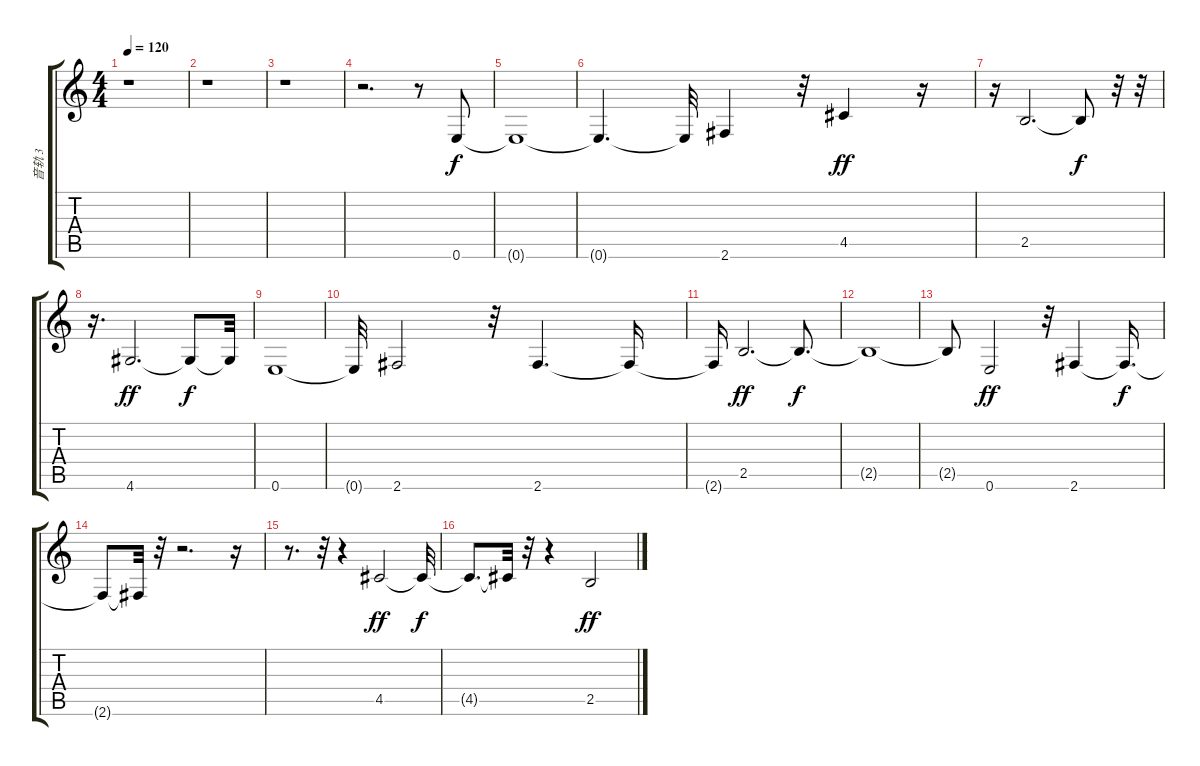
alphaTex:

\track ("音轨 3" "音轨 3") {instrument synthbass2}
\staff {score tabs}
\tuning (E4 B3 G3 D3 A2 E2) {hide}
\ts (4 4)
\tempo 120
\clef g2
\ks c
r.1{dy f instrument synthbass2} |
r.1 |
r.1 |
r.2{d} r.8 0.6.8{volume 14} |
0.6{t}.1 |
0.6{t}.4{d} 0.6{t}.32 2.6.4 r.32 4.5.4{dy ff} r.16 |
r.16 2.5.2{d} 2.5{t}.8{dy f} r.32 r.32 |
r.16{d} 4.6.2{d dy ff} 4.6{t}.8{dy f} 4.6{t}.32 |
0.6.1 |
0.6{t}.32 2.6.2 r.32 2.6.4{d} 2.6{t}.16 |
2.6{t}.16 2.5.2{d dy ff} 2.5{t}.8{d dy f} |
2.5{t}.1 |
2.5{t}.8 0.6.2{dy ff} r.32 2.6.4 2.6{t}.16{d dy f} |
2.6{t}.8 2.6{t}.32 r.32 r.2{d} r.16 |
r.8{d} r.32 r.4 4.5.2{dy ff} 4.5{t}.32{dy f} |
4.5{t}.8{d} 4.5{t}.32 r.32 r.4 2.5.2{dy ff}
